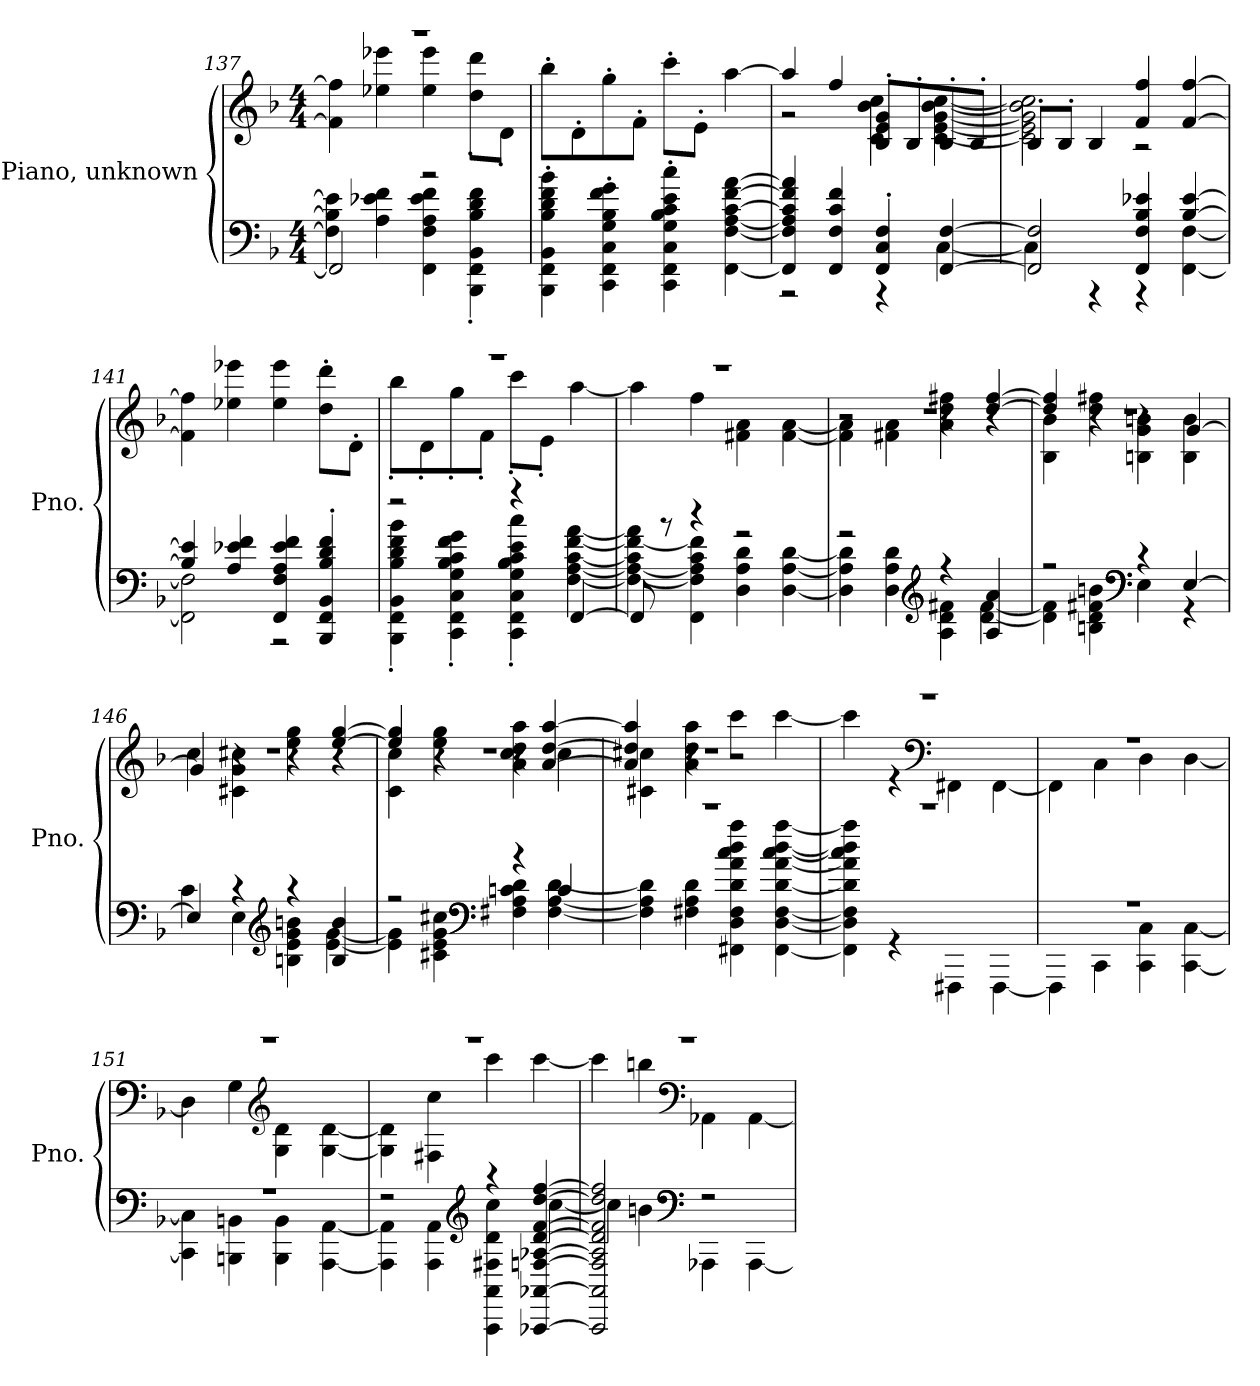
**kern	**kern
*part1	*part1
*staff2	*staff1
*I"Piano, unknown	*
*I'Pno.	*
*clefF4	*clefG2
*k[b-]	*k[b-]
*M4/4	*M4/4
=137	=137
*^	*^
2FF/]	4F\] 4B-\] 4e-\]	1r	4f\] 4ff\]
.	4A\ 4e-X\ 4f\	.	4ee-X\ 4eee-X\
2r	4FF\ 4F\ 4A\ 4e-\ 4f\	.	4ee-\ 4eee-\
.	4BBB-\' 4FF\' 4BB-\' 4B-\' 4d\' 4f\'	.	8dd\' 8ddd\'L
.	.	.	8d'\J
*v	*v	*	*
*	*v	*v
=138	=138
4BBB-\' 4FF\' 4BB-\' 4B-\' 4d\' 4f\' 4b-\'	8bb-'\L
.	8d'\
4CC\' 4FF\' 4C\' 4G\' 4B-\' 4f\' 4g\'	8gg'\
.	8f'\J
4CC\' 4FF\' 4C\' 4G\' 4B-\' 4c\' 4e\' 4cc\'	8ccc'\L
.	8e'\J
[4FF\ [4F\ [4A\ [4c\ [4f\ [4a\	[4aa\
!!LO:LB:g=z
=139	=139
*^	*^
4FF/] 4F/] 4A/] 4c/] 4f/] 4a/]	2r	4aa/]	2r
4FF/ 4F/ 4c/ 4f/	.	4ff/	.
4FF/' 4C/' 4F/'	4r	8B-/' 8e/' 8g/'L	4c\ 4b-\ 4cc\
.	.	8B-'/	.
[4FF/ [4F/	[4C\	8B-'/	[4c\ [4e\ [4g\ [4b-\ [4cc\
.	.	8B-'/J	.
=140	=140	=140	=140
2FF/] 2F/]	4C\]	8B-'/L	2c\] 2e\] 2g\] 2b-\] 2cc\]
.	.	8B-'/J	.
.	4r	4B-/	.
4FF/ 4F/ 4B-/ 4e-X/	4r	4f/ 4ff/	2r
[4B-/ [4e-/	[4FF\ [4F\	[4f/ [4ff/	.
*	*	*v	*v
=141	=141	=141
4B-/] 4e-/]	2FF\] 2F\]	4f\] 4ff\]
4A/ 4e-X/ 4f/	.	4ee-X\ 4eee-X\
4FF/ 4F/ 4A/ 4e-/ 4f/	2r	4ee-\ 4eee-\
4BBB-/' 4FF/' 4BB-/' 4B-/' 4d/' 4f/'	.	8dd\' 8ddd\'L
.	.	8d'\J
=142	=142	=142
*	*	*^
2r	4BBB-\' 4FF\' 4BB-\' 4B-\' 4d\' 4f\' 4b-\'	1r	8bb-'\L
.	.	.	8d'\
.	4CC\' 4FF\' 4C\' 4G\' 4B-\' 4c\' 4f\' 4g\'	.	8gg'\
.	.	.	8f'\J
4r	4CC\' 4FF\' 4C\' 4G\' 4B-\' 4c\' 4e\' 4cc\'	.	8ccc'\L
.	.	.	8e'\J
[4FF/	[4F\ [4A\ [4c\ [4f\ [4a\	.	[4aa\
=143	=143	=143	=143
8FF/]	4F\_ 4A\_ 4c\] 4f\_ 4a\]	1r	4aa\]
8r	.	.	.
4r	4FF\ 4F\] 4A\] 4c\ 4f\]	.	4ff\
2r	4D\ 4A\ 4d\	.	4f#X\ 4a\
.	[4D\ [4A\ [4d\	.	[4f#\ [4a\
!!LO:LB:g=z
=144	=144	=144	=144
*	*	*	*^
2r	4D\] 4A\] 4d\]	1r	4f#\] 4a\]	2r
.	4D\ 4A\ 4d\	.	4f#X\ 4a\	.
*clefG2	*	*	*	*
4r	4A\ 4d\ 4f#X\	.	4a\ 4dd\ 4ff#X\	4r
4A/ 4a/	[4d\ [4f#\	.	4r	[4dd/ [4ff#/
=145	=145	=145	=145	=145
2r	4d\] 4f#\]	1r	4B-\ 4b-\	4dd/] 4ff#/]
.	4Bn\ 4d\ 4f#X\ 4bn\	.	4dd\ 4ff#X\	4r
*clefF4	*	*	*	*
4r	4E\	.	4Bn\ 4g\ 4bn\	4r
[4E/	4r	.	4B\ 4b\	[4g/
=146	=146	=146	=146	=146
4E/]	4c\	1r	4cc\	4g/]
4r	4E\	.	4c#X\ 4g\ 4cc#X\	4r
*clefG2	*	*	*	*
4r	4Bn\ 4e\ 4g\ 4bn\	.	4ee\ 4gg\	4r
4B/ 4b/	[4e\ [4g\	.	4r	[4ee/ [4gg/
=147	=147	=147	=147	=147
2r	4e\] 4g\]	1r	4c\ 4cc\	4ee/] 4gg/]
.	4c#X\ 4e\ 4g\ 4cc#X\	.	4ee\ 4gg\	4r
*clefF4	*	*	*	*
4r	4F#X\ 4A\ 4cn\ 4d\	.	4a\ 4cc\ 4dd\ 4aa\	4r
4c/	[4F#\ [4A\ [4d\	.	4cc\	[4a/ [4dd/ [4aa/
!!LO:LB:g=z	!!	!!
=148	=148	=148	=148	=148
1r	4F#\] 4A\] 4d\]	1r	4c#X\ 4cc#X\	4a/] 4dd/] 4aa/]
.	4F#X\ 4A\ 4d\	.	4a\ 4dd\ 4aa\	4r
.	4FF#X\ 4D\ 4F#\ 4d\ 4a\ 4cc\ 4dd\ 4aa\	.	4ccc\	2r
.	[4FF#\ [4D\ [4F#\ [4d\ [4a\ [4cc\ [4dd\ [4aa\	.	[4ccc\	.
*	*	*	*v	*v
=149	=149	=149	=149
1r	4FF#\] 4D\] 4F#\] 4d\] 4a\] 4cc\] 4dd\] 4aa\]	1r	4ccc\]
.	4r	.	4r
*	*	*clefF4	*
.	4FFF#X\	.	4FF#X\
.	[4FFF#\	.	[4FF#\
=150	=150	=150	=150
1r	4FFF#\]	1r	4FF#\]
.	4CC\	.	4C\
.	4CC\ 4C\	.	4D\
.	[4CC\ [4C\	.	[4D\
=151	=151	=151	=151
1r	4CC\] 4C\]	1r	4D\]
.	4BBBn\ 4BBn\	.	4G\
*	*	*clefG2	*
.	4BBB\ 4BB\	.	4G\ 4d\
.	[4AAA\ [4AA\	.	[4G\ [4d\
=152	=152	=152	=152
2r	4AAA\] 4AA\]	1r	4G\] 4d\]
.	4AAA\ 4AA\	.	4F#X\ 4cc\
*clefG2	*	*	*
4r	4AAA\ 4AA\ 4F#X\ 4d\ 4cc\	.	4ccc\
[4AAA-X/ [4AA-X/ [4Fn/ [4A-X/ [4d/ [4f/ [4dd/ [4ff/	[4cc\	.	[4ccc\
!!LO:LB:g=z	!!
=153	=153	=153	=153
2AAA-/] 2AA-/] 2F/] 2A-/] 2d/] 2f/] 2dd/] 2ff/]	4cc\]	1r	4ccc\]
.	4bn\	.	4bbn\
*clefF4	*	*clefF4	*
2r	4AAA-X\	.	4AA-X\
.	[4AAA-\	.	[4AA-\
*v	*v	*	*
*	*v	*v
=	=
*-	*-
